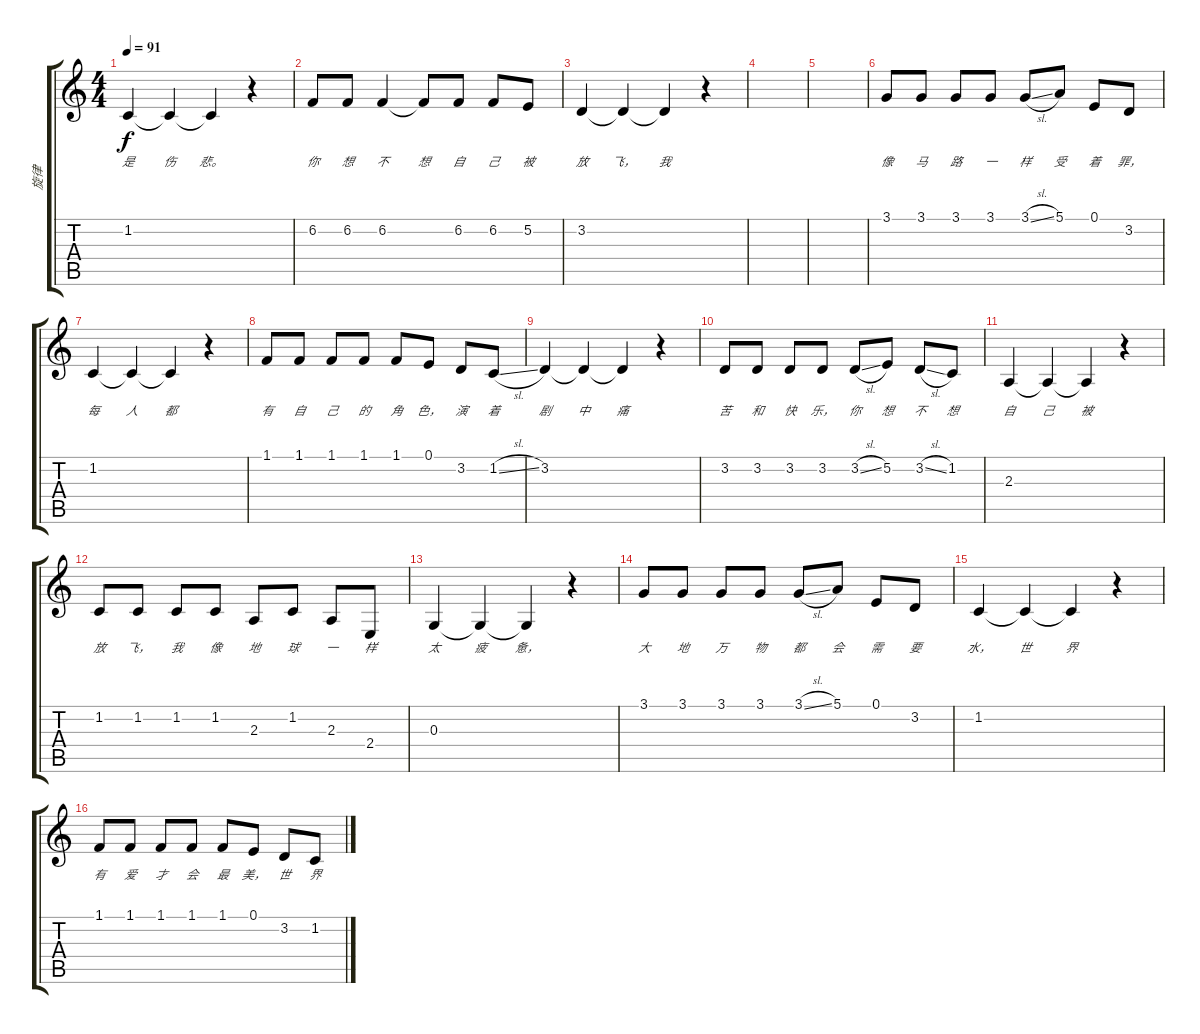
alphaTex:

\track ("旋律" "旋律") {instrument acousticgrandpiano}
\staff {score tabs}
\tuning (E4 B3 G3 D3 A2 E2) {hide}
\ts (4 4)
\tempo 91
\clef g2
\ks c
1.2.4{lyrics (0 "是") lyrics (1 "") lyrics (2 "") lyrics (3 "") lyrics (4 "") dy f} 1.2{t}.4{lyrics (0 "伤") lyrics (1 "") lyrics (2 "") lyrics (3 "") lyrics (4 "")} 1.2{t}.4{lyrics (0 "悲。") lyrics (1 "") lyrics (2 "") lyrics (3 "") lyrics (4 "")} r.4 |
6.2.8{lyrics (0 "你") lyrics (1 "") lyrics (2 "") lyrics (3 "") lyrics (4 "")} 6.2.8{lyrics (0 "想") lyrics (1 "") lyrics (2 "") lyrics (3 "") lyrics (4 "")} 6.2.4{lyrics (0 "不") lyrics (1 "") lyrics (2 "") lyrics (3 "") lyrics (4 "")} 6.2{t}.8{lyrics (0 "想") lyrics (1 "") lyrics (2 "") lyrics (3 "") lyrics (4 "")} 6.2.8{lyrics (0 "自") lyrics (1 "") lyrics (2 "") lyrics (3 "") lyrics (4 "")} 6.2.8{lyrics (0 "己") lyrics (1 "") lyrics (2 "") lyrics (3 "") lyrics (4 "")} 5.2.8{lyrics (0 "被") lyrics (1 "") lyrics (2 "") lyrics (3 "") lyrics (4 "")} |
3.2.4{lyrics (0 "放") lyrics (1 "") lyrics (2 "") lyrics (3 "") lyrics (4 "")} 3.2{t}.4{lyrics (0 "飞，") lyrics (1 "") lyrics (2 "") lyrics (3 "") lyrics (4 "")} 3.2{t}.4{lyrics (0 "我") lyrics (1 "") lyrics (2 "") lyrics (3 "") lyrics (4 "")} r.4 |
|
|
3.1.8{lyrics (0 "像") lyrics (1 "") lyrics (2 "") lyrics (3 "") lyrics (4 "")} 3.1.8{lyrics (0 "马") lyrics (1 "") lyrics (2 "") lyrics (3 "") lyrics (4 "")} 3.1.8{lyrics (0 "路") lyrics (1 "") lyrics (2 "") lyrics (3 "") lyrics (4 "")} 3.1.8{lyrics (0 "一") lyrics (1 "") lyrics (2 "") lyrics (3 "") lyrics (4 "")} 3.1{sl}.8{lyrics (0 "样") lyrics (1 "") lyrics (2 "") lyrics (3 "") lyrics (4 "")} 5.1.8{lyrics (0 "受") lyrics (1 "") lyrics (2 "") lyrics (3 "") lyrics (4 "")} 0.1.8{lyrics (0 "着") lyrics (1 "") lyrics (2 "") lyrics (3 "") lyrics (4 "")} 3.2.8{lyrics (0 "罪，") lyrics (1 "") lyrics (2 "") lyrics (3 "") lyrics (4 "")} |
1.2.4{lyrics (0 "每") lyrics (1 "") lyrics (2 "") lyrics (3 "") lyrics (4 "")} 1.2{t}.4{lyrics (0 "人") lyrics (1 "") lyrics (2 "") lyrics (3 "") lyrics (4 "")} 1.2{t}.4{lyrics (0 "都") lyrics (1 "") lyrics (2 "") lyrics (3 "") lyrics (4 "")} r.4 |
1.1.8{lyrics (0 "有") lyrics (1 "") lyrics (2 "") lyrics (3 "") lyrics (4 "")} 1.1.8{lyrics (0 "自") lyrics (1 "") lyrics (2 "") lyrics (3 "") lyrics (4 "")} 1.1.8{lyrics (0 "己") lyrics (1 "") lyrics (2 "") lyrics (3 "") lyrics (4 "")} 1.1.8{lyrics (0 "的") lyrics (1 "") lyrics (2 "") lyrics (3 "") lyrics (4 "")} 1.1.8{lyrics (0 "角") lyrics (1 "") lyrics (2 "") lyrics (3 "") lyrics (4 "")} 0.1.8{lyrics (0 "色，") lyrics (1 "") lyrics (2 "") lyrics (3 "") lyrics (4 "")} 3.2.8{lyrics (0 "演") lyrics (1 "") lyrics (2 "") lyrics (3 "") lyrics (4 "")} 1.2{sl}.8{lyrics (0 "着") lyrics (1 "") lyrics (2 "") lyrics (3 "") lyrics (4 "")} |
3.2.4{lyrics (0 "剧") lyrics (1 "") lyrics (2 "") lyrics (3 "") lyrics (4 "")} 3.2{t}.4{lyrics (0 "中") lyrics (1 "") lyrics (2 "") lyrics (3 "") lyrics (4 "")} 3.2{t}.4{lyrics (0 "痛") lyrics (1 "") lyrics (2 "") lyrics (3 "") lyrics (4 "")} r.4 |
3.2.8{lyrics (0 "苦") lyrics (1 "") lyrics (2 "") lyrics (3 "") lyrics (4 "")} 3.2.8{lyrics (0 "和") lyrics (1 "") lyrics (2 "") lyrics (3 "") lyrics (4 "")} 3.2.8{lyrics (0 "快") lyrics (1 "") lyrics (2 "") lyrics (3 "") lyrics (4 "")} 3.2.8{lyrics (0 "乐，") lyrics (1 "") lyrics (2 "") lyrics (3 "") lyrics (4 "")} 3.2{sl}.8{lyrics (0 "你") lyrics (1 "") lyrics (2 "") lyrics (3 "") lyrics (4 "")} 5.2.8{lyrics (0 "想") lyrics (1 "") lyrics (2 "") lyrics (3 "") lyrics (4 "")} 3.2{sl}.8{lyrics (0 "不") lyrics (1 "") lyrics (2 "") lyrics (3 "") lyrics (4 "")} 1.2.8{lyrics (0 "想") lyrics (1 "") lyrics (2 "") lyrics (3 "") lyrics (4 "")} |
2.3.4{lyrics (0 "自") lyrics (1 "") lyrics (2 "") lyrics (3 "") lyrics (4 "")} 2.3{t}.4{lyrics (0 "己") lyrics (1 "") lyrics (2 "") lyrics (3 "") lyrics (4 "")} 2.3{t}.4{lyrics (0 "被") lyrics (1 "") lyrics (2 "") lyrics (3 "") lyrics (4 "")} r.4 |
1.2.8{lyrics (0 "放") lyrics (1 "") lyrics (2 "") lyrics (3 "") lyrics (4 "")} 1.2.8{lyrics (0 "飞，") lyrics (1 "") lyrics (2 "") lyrics (3 "") lyrics (4 "")} 1.2.8{lyrics (0 "我") lyrics (1 "") lyrics (2 "") lyrics (3 "") lyrics (4 "")} 1.2.8{lyrics (0 "像") lyrics (1 "") lyrics (2 "") lyrics (3 "") lyrics (4 "")} 2.3.8{lyrics (0 "地") lyrics (1 "") lyrics (2 "") lyrics (3 "") lyrics (4 "")} 1.2.8{lyrics (0 "球") lyrics (1 "") lyrics (2 "") lyrics (3 "") lyrics (4 "")} 2.3.8{lyrics (0 "一") lyrics (1 "") lyrics (2 "") lyrics (3 "") lyrics (4 "")} 2.4.8{lyrics (0 "样") lyrics (1 "") lyrics (2 "") lyrics (3 "") lyrics (4 "")} |
0.3.4{lyrics (0 "太") lyrics (1 "") lyrics (2 "") lyrics (3 "") lyrics (4 "")} 0.3{t}.4{lyrics (0 "疲") lyrics (1 "") lyrics (2 "") lyrics (3 "") lyrics (4 "")} 0.3{t}.4{lyrics (0 "惫，") lyrics (1 "") lyrics (2 "") lyrics (3 "") lyrics (4 "")} r.4 |
3.1.8{lyrics (0 "大") lyrics (1 "") lyrics (2 "") lyrics (3 "") lyrics (4 "")} 3.1.8{lyrics (0 "地") lyrics (1 "") lyrics (2 "") lyrics (3 "") lyrics (4 "")} 3.1.8{lyrics (0 "万") lyrics (1 "") lyrics (2 "") lyrics (3 "") lyrics (4 "")} 3.1.8{lyrics (0 "物") lyrics (1 "") lyrics (2 "") lyrics (3 "") lyrics (4 "")} 3.1{sl}.8{lyrics (0 "都") lyrics (1 "") lyrics (2 "") lyrics (3 "") lyrics (4 "")} 5.1.8{lyrics (0 "会") lyrics (1 "") lyrics (2 "") lyrics (3 "") lyrics (4 "")} 0.1.8{lyrics (0 "需") lyrics (1 "") lyrics (2 "") lyrics (3 "") lyrics (4 "")} 3.2.8{lyrics (0 "要") lyrics (1 "") lyrics (2 "") lyrics (3 "") lyrics (4 "")} |
1.2.4{lyrics (0 "水，") lyrics (1 "") lyrics (2 "") lyrics (3 "") lyrics (4 "")} 1.2{t}.4{lyrics (0 "世") lyrics (1 "") lyrics (2 "") lyrics (3 "") lyrics (4 "")} 1.2{t}.4{lyrics (0 "界") lyrics (1 "") lyrics (2 "") lyrics (3 "") lyrics (4 "")} r.4 |
1.1.8{lyrics (0 "有") lyrics (1 "") lyrics (2 "") lyrics (3 "") lyrics (4 "")} 1.1.8{lyrics (0 "爱") lyrics (1 "") lyrics (2 "") lyrics (3 "") lyrics (4 "")} 1.1.8{lyrics (0 "才") lyrics (1 "") lyrics (2 "") lyrics (3 "") lyrics (4 "")} 1.1.8{lyrics (0 "会") lyrics (1 "") lyrics (2 "") lyrics (3 "") lyrics (4 "")} 1.1.8{lyrics (0 "最") lyrics (1 "") lyrics (2 "") lyrics (3 "") lyrics (4 "")} 0.1.8{lyrics (0 "美，") lyrics (1 "") lyrics (2 "") lyrics (3 "") lyrics (4 "")} 3.2.8{lyrics (0 "世") lyrics (1 "") lyrics (2 "") lyrics (3 "") lyrics (4 "")} 1.2{sl}.8{lyrics (0 "界") lyrics (1 "") lyrics (2 "") lyrics (3 "") lyrics (4 "")}
